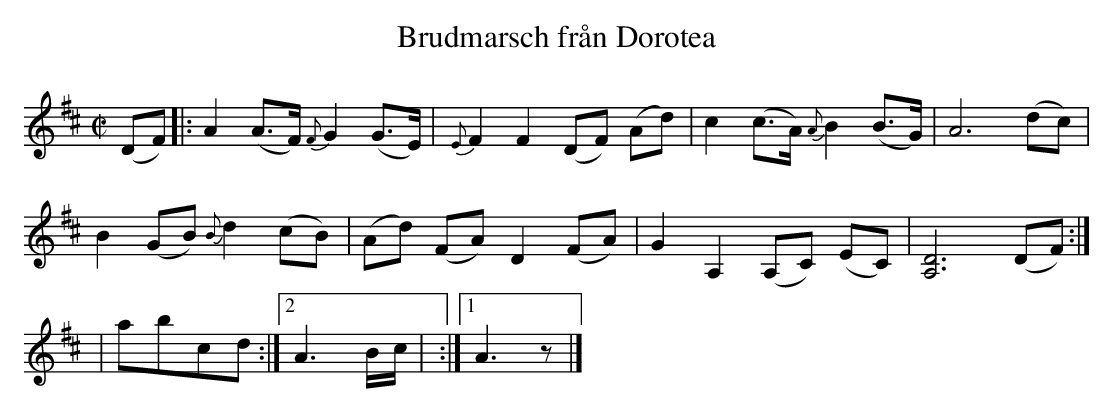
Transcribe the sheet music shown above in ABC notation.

X:1
T: Brudmarsch från Dorotea
M: C|
L: 1/8
K: D
(DF) |: A2(A>F) {F}G2(G>E) | {E}F2F2 (DF) (Ad) | c2(c>A) {A}B2(B>G) | A6 (dc) |
B2(GB) {B}d2(cB) | (Ad) (FA) D2(FA) | G2A,2 (A,C) (EC) | [A,D]6 (DF) :|
| abcd :|2 A3 B/c/ | :|1 A3 z |]
